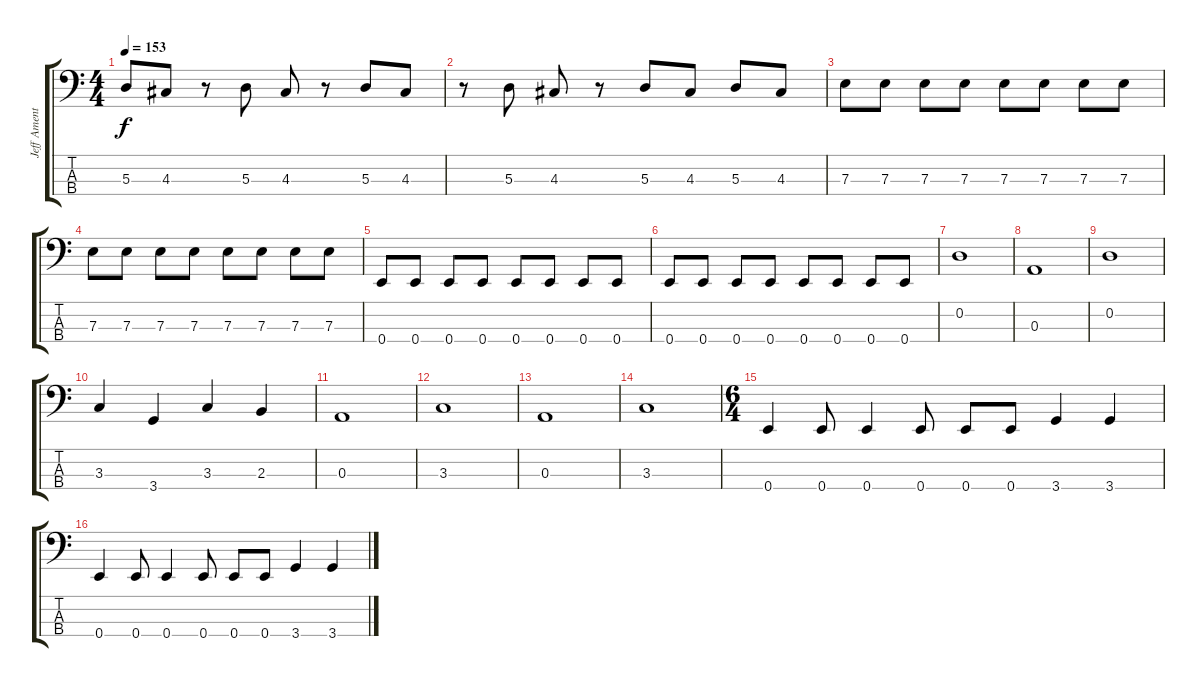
\track ("Jeff Ament" "Jeff Ament") {instrument electricbassfinger}
\staff {score tabs}
\tuning (G2 D2 A1 E1) {hide}
\ts (4 4)
\tempo 153
\clef f4
\ks c
5.3.8{dy f} 4.3.8 r.8 5.3.8 4.3.8 r.8 5.3.8 4.3.8 |
r.8 5.3.8 4.3.8 r.8 5.3.8 4.3.8 5.3.8 4.3.8 |
7.3.8 7.3.8 7.3.8 7.3.8 7.3.8 7.3.8 7.3.8 7.3.8 |
7.3.8 7.3.8 7.3.8 7.3.8 7.3.8 7.3.8 7.3.8 7.3.8 |
0.4.8 0.4.8 0.4.8 0.4.8 0.4.8 0.4.8 0.4.8 0.4.8 |
0.4.8 0.4.8 0.4.8 0.4.8 0.4.8 0.4.8 0.4.8 0.4.8 |
0.2.1 |
0.3.1 |
0.2.1 |
3.3.4 3.4.4 3.3.4 2.3.4 |
0.3.1 |
3.3.1 |
0.3.1 |
3.3.1 |
\ts (6 4)
0.4.4 0.4.8 0.4.4 0.4.8 0.4.8 0.4.8 3.4.4 3.4.4 |
0.4.4 0.4.8 0.4.4 0.4.8 0.4.8 0.4.8 3.4.4 3.4.4
